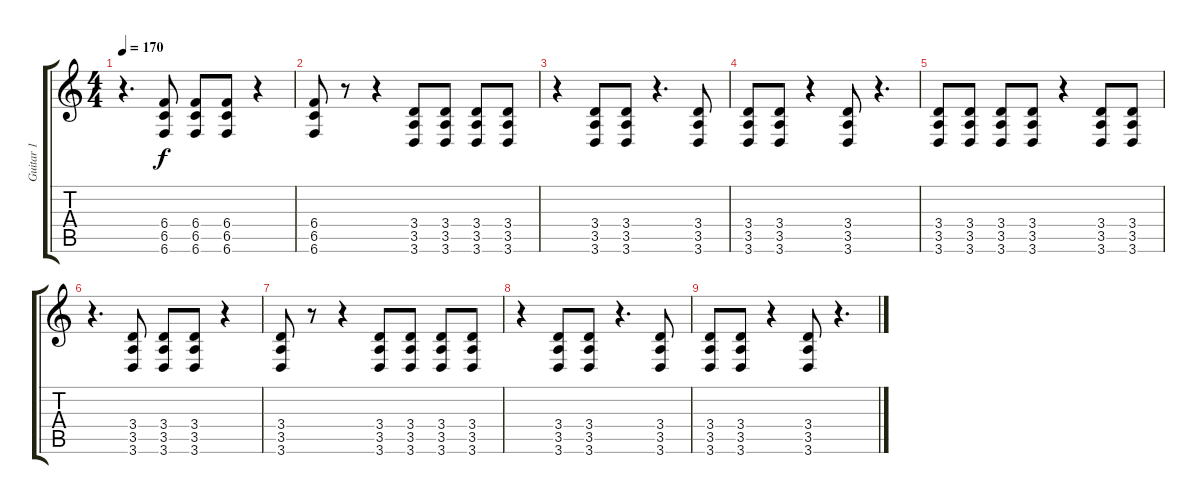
\track ("Guitar 1" "Guitar 1") {instrument overdrivenguitar}
\staff {score tabs}
\tuning (Db4 Ab3 E3 B2 Gb2 B1) {hide}
\ts (4 4)
\tempo 170
\clef g2
\ks c
r.4{d dy f} (6.4 6.5 6.6).8 (6.4 6.5 6.6).8 (6.4 6.5 6.6).8 r.4 |
(6.4 6.5 6.6).8 r.8 r.4 (3.4 3.5 3.6).8 (3.4 3.5 3.6).8 (3.4 3.5 3.6).8 (3.4 3.5 3.6).8 |
r.4 (3.4 3.5 3.6).8 (3.4 3.5 3.6).8 r.4{d} (3.4 3.5 3.6).8 |
(3.4 3.5 3.6).8 (3.4 3.5 3.6).8 r.4 (3.4 3.5 3.6).8 r.4{d} |
(3.4 3.5 3.6).8 (3.4 3.5 3.6).8 (3.4 3.5 3.6).8 (3.4 3.5 3.6).8 r.4 (3.4 3.5 3.6).8 (3.4 3.5 3.6).8 |
r.4{d} (3.4 3.5 3.6).8 (3.4 3.5 3.6).8 (3.4 3.5 3.6).8 r.4 |
(3.4 3.5 3.6).8 r.8 r.4 (3.4 3.5 3.6).8 (3.4 3.5 3.6).8 (3.4 3.5 3.6).8 (3.4 3.5 3.6).8 |
r.4 (3.4 3.5 3.6).8 (3.4 3.5 3.6).8 r.4{d} (3.4 3.5 3.6).8 |
(3.4 3.5 3.6).8 (3.4 3.5 3.6).8 r.4 (3.4 3.5 3.6).8 r.4{d}
